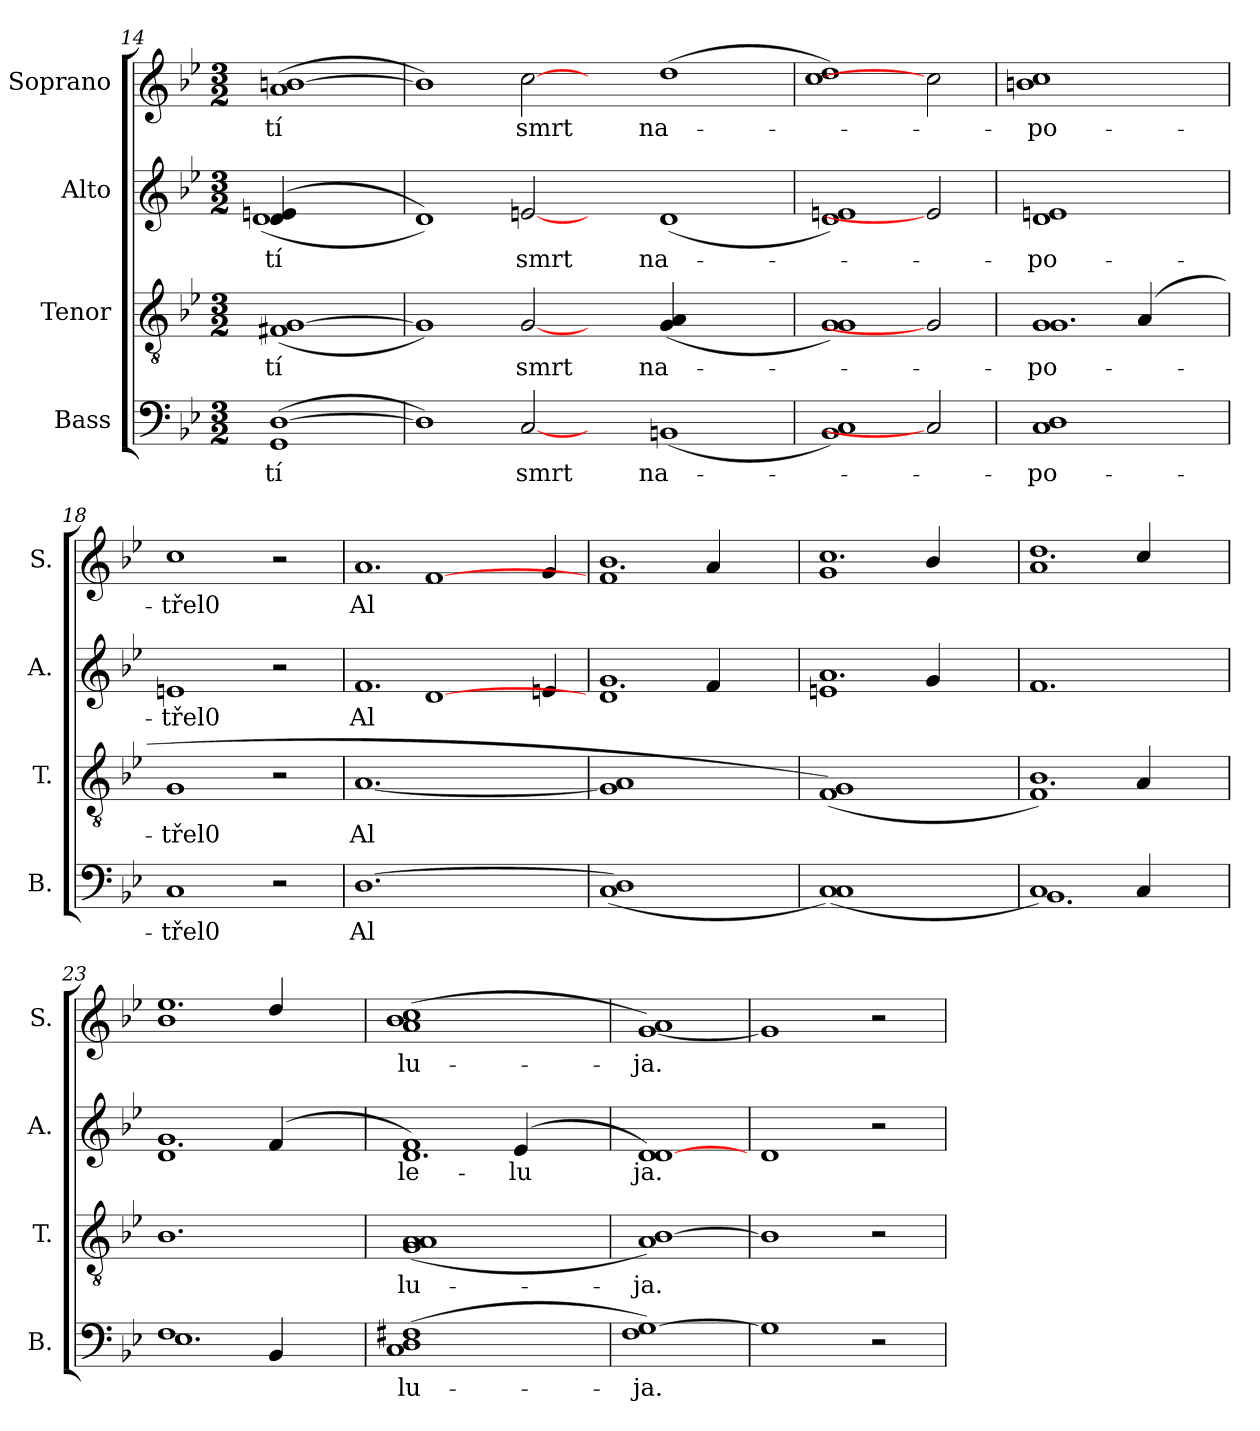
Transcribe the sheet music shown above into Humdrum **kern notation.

**kern	**text	**kern	**text	**kern	**text	**kern	**text
*part4	*part4	*part3	*part3	*part2	*part2	*part1	*part1
*staff4	*staff4	*staff3	*staff3	*staff2	*staff2	*staff1	*staff1
*I"Bass	*	*I"Tenor	*	*I"Alto	*	*I"Soprano	*
*I'B.	*	*I'T.	*	*I'A.	*	*I'S.	*
*clefF4	*	*clefGv2	*	*clefG2	*	*clefG2	*
*k[b-e-]	*	*k[b-e-]	*	*k[b-e-]	*	*k[b-e-]	*
*B-:	*	*B-:	*	*B-:	*	*B-:	*
*M3/2	*	*M3/2	*	*M3/2	*	*M3/2	*
=14	=14	=14	=14	=14	=14	=14	=14
!	!LO:LY:b	!	!LO:LY:b	!	!LO:LY:b	!	!LO:LY:b
*	*	*	*	*^	*	*	*
(<1GG [>1D	-tí	(<1F#X [<1G	-tí	(<4d/ 4en/	(<1d	-tí	(>1a [>1bn	-tí
.	.	.	.	2.ryy	.	.	.	.
*	*	*	*	*v	*v	*	*	*
=15	=15	=15	=15	=15	=15	=15	=15
1D])	.	1G])	.	1d))	.	1b])	.
!	!LO:LY:b	!	!LO:LY:b	!	!LO:LY:b	!	!LO:LY:b
[2C	smrt	[2G	smrt	[2en	smrt	[2cc	smrt
2ryy	.	2ryy	.	2ryy	.	2ryy	.
!	!LO:LY:b	!	!LO:LY:b	!	!LO:LY:b	!	!LO:LY:b
(<1BBn	na-	(<4G/ 4A/	na-	(<1d	na-	(>1dd	na-
.	.	2.ryy	.	.	.	.	.
=16	=16	=16	=16	=16	=16	=16	=16
1BB- 1C)	.	1G 1G)	.	1d 1en)	.	1cc 1dd)	.
2C]	.	2G]	.	2e]	.	2cc]	.
=17	=17	=17	=17	=17	=17	=17	=17
!	!LO:LY:b	!	!LO:LY:b	!	!	!	!
*	*	*^	*	*	*	*	*
!	!	!	!	!LO:LY:b	!	!LO:LY:b	!	!LO:LY:b
1C 1D	po-	1G	(<1.G	po-	1d 1en	po-	1bn 1cc	po-
2ryy	.	(4A/	.	.	2ryy	.	2ryy	.
.	.	4ryy	.	.	.	.	.	.
*	*	*v	*v	*	*	*	*	*
!!LO:PB:g=z
=18	=18	=18	=18	=18	=18	=18	=18
!	!LO:LY:b	!	!LO:LY:b	!	!LO:LY:b	!	!LO:LY:b
1C	-třel0	1G	-třel0	1en	-třel0	1cc	-třel0
2r	.	2r	.	2r	.	2r	.
=19	=19	=19	=19	=19	=19	=19	=19
!	!LO:LY:b	!	!LO:LY:b	!	!LO:LY:b	!	!LO:LY:b
*	*	*	*	*^	*	*^	*
*	*	*	*	*	*^	*	*	*^	*
[>1.D	Al	[<1.A	Al	1.f	1ryy	2ryy	Al	1.a	1ryy	2ryy	Al
.	.	.	.	.	.	[<1d	.	.	.	[<1f	.
.	.	.	.	.	4ryy	.	.	.	4ryy	.	.
.	.	.	.	.	4en/	.	.	.	4g/	.	.
*	*	*	*	*	*v	*v	*	*	*	*	*
*	*	*	*	*	*	*	*	*v	*v	*
=20	=20	=20	=20	=20	=20	=20	=20	=20	=20
(<1C 1D]	.	1G 1A]	.	1d	1.g	.	1f	1.b-	.
2ryy	.	2ryy	.	4f/	.	.	4a/	.	.
.	.	.	.	4ryy	.	.	4ryy	.	.
=21	=21	=21	=21	=21	=21	=21	=21	=21	=21
(<1C 1C)	.	(<1F 1G)	.	1en	1.a	.	1g	1.cc	.
2ryy	.	2ryy	.	4g/	.	.	4b-/	.	.
.	.	.	.	4ryy	.	.	4ryy	.	.
*	*	*	*	*v	*v	*	*	*	*
=22	=22	=22	=22	=22	=22	=22	=22	=22
*^	*	*^	*	*	*	*	*	*
1C)	1.BB-	.	1F)	1.B-	.	1.f	.	1a	1.dd	.
4C/	.	.	4A/	.	.	.	.	4cc/	.	.
4ryy	.	.	4ryy	.	.	.	.	4ryy	.	.
*	*	*	*v	*v	*	*	*	*	*	*
=23	=23	=23	=23	=23	=23	=23	=23	=23	=23
*	*	*	*	*	*^	*	*	*	*
1F	1.E-	.	1.B-	.	1d	1.g	.	1b-	1.ee-	.
4BB-/	.	.	.	.	(<4f/	.	.	4dd/	.	.
4ryy	.	.	.	.	4ryy	.	.	4ryy	.	.
*v	*v	*	*	*	*	*	*	*v	*v	*
=24	=24	=24	=24	=24	=24	=24	=24	=24
!	!LO:LY:b	!	!LO:LY:b	!	!	!LO:LY:b	!	!LO:LY:b
(>1C 1D 1F#X	-lu-	(<1G 1A 1A	-lu-	1f)	1.d	le-	(<1a 1b- 1cc	-lu-
!	!	!	!	!	!	!LO:LY:b	!	!
2ryy	.	2ryy	.	(<4e-/	.	lu	2ryy	.
.	.	.	.	4ryy	.	.	.	.
*	*	*	*	*v	*v	*	*	*
=25	=25	=25	=25	=25	=25	=25	=25
!	!LO:LY:b	!	!LO:LY:b	!	!LO:LY:b	!	!LO:LY:b
1F [>1G)	-ja.	1A [>1B-)	-ja.	1d [<1d)	-ja.	[<1g 1a)	-ja.
=26	=26	=26	=26	=26	=26	=26	=26
1G]	.	1B-]	.	1d	.	1g]	.
2r	.	2r	.	2r	.	2r	.
=	=	=	=	=	=	=	=
*-	*-	*-	*-	*-	*-	*-	*-
